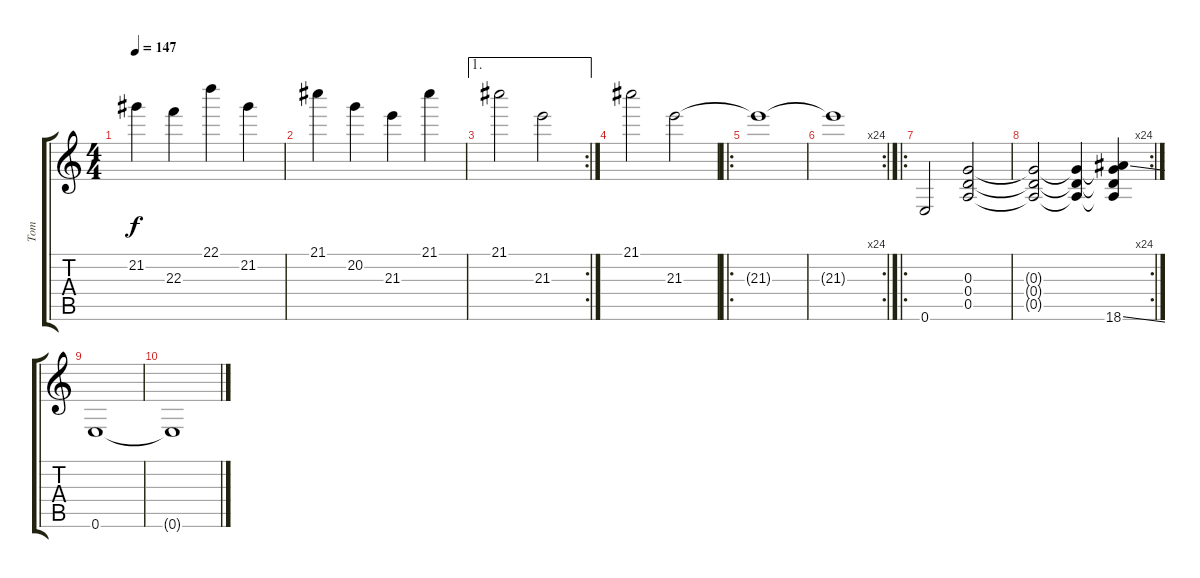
\track ("Tom" "Tom") {instrument distortionguitar}
\staff {score tabs}
\tuning (E4 B3 G3 D3 A2 E2) {hide}
\ts (4 4)
\tempo 147
\clef g2
\ks c
21.2.4{dy f} 22.3.4 22.1.4 21.2.4 |
21.1.4 20.2.4 21.3.4 21.1.4 |
\ae 1
\rc 2
21.1.2 21.3.2 |
21.1.2 21.3.2 |
\ro
21.3{t}.1{volume 3} |
\rc 24
21.3{t}.1 |
\ro
0.6.2{volume 13} (0.3 0.4 0.5).2 |
\rc 24
(0.3{t} 0.4{t} 0.5{t}).2 (0.3{t} 0.4{t} 0.5{t}).4 (0.3{t} 0.4{t} 0.5{t} 18.6{ss}).4 |
0.6.1 |
0.6{t}.1
